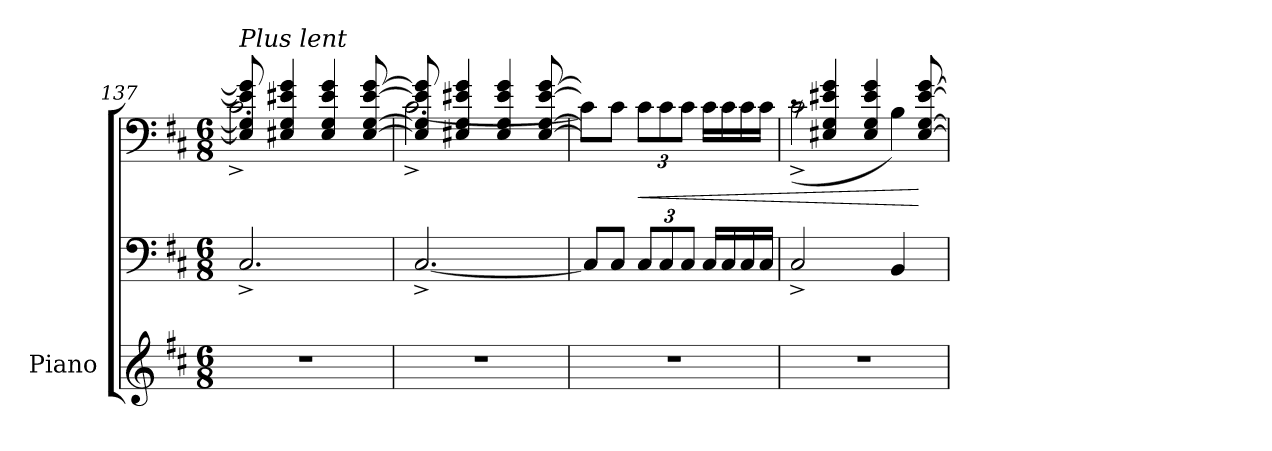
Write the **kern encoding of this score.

**kern	**kern	**kern	**dynam
*part1	*part1	*part1	*part1
*staff3	*staff2	*staff1	*staff1/2/3
*I"Piano	*	*	*
*I'Pno.	*	*	*
!!LO:PB:g=z
*clefG2	*clefF4	*clefF4	*
*k[f#c#]	*k[f#c#]	*k[f#c#]	*
*D:	*D:	*D:	*
*M6/8	*M6/8	*M6/8	*
=137	=137	=137	=137
*	*	*^	*
!	!	!LO:TX:a:i:t=Plus lent	!	!
2.r	2.C#^/	8E#/] 8G/] 8e#/] 8g/]	2.c#^\	.
.	.	4E#X/ 4G/ 4e#X/ 4g/	.	.
.	.	4E#/ 4G/ 4e#/ 4g/	.	.
.	.	[8E#/ [8G/ [8e#/ [8g/	.	.
=138	=138	=138	=138	=138
2.r	[2.C#^/	8E#/] 8G/] 8e#/] 8g/]	[2.c#^\	.
.	.	4E#X/ 4G/ 4e#X/ 4g/	.	.
.	.	4E#/ 4G/ 4e#/ 4g/	.	.
.	.	[8E#/ [8G/ [8e#/ [8g/	.	.
=139	=139	=139	=139	=139
2.r	8C#/L]	8E#/yy] 8G/yy] 8e#/yy] 8g/yy]	8c#\L]	.
.	8C#/J	2ryy	8c#\J	.
*	*Xbrackettup	*	*Xbrackettup	*
!	!	!	!	!LO:HP:b
.	12C#/L	.	12c#\L	<
.	12C#/	.	12c#\	.
.	12C#/J	.	12c#\J	.
.	16C#/LL	.	16c#\LL	.
.	16C#/	.	16c#\	.
.	16C#/	8ryy	16c#\	.
.	16C#/JJ	.	16c#\JJ	.
=140	=140	=140	=140	=140
2.r	2C#^/	8rc	(<2c#^\	.
.	.	4E#X/ 4G/ 4e#X/ 4g/	.	.
.	.	4E#/ 4G/ 4e#/ 4g/	.	.
.	4BB/	.	4B\)	.
.	.	[8E#/ [8G/ [8e#/ [8g/	.	[
*	*	*v	*v	*
=	=	=	=
*-	*-	*-	*-
